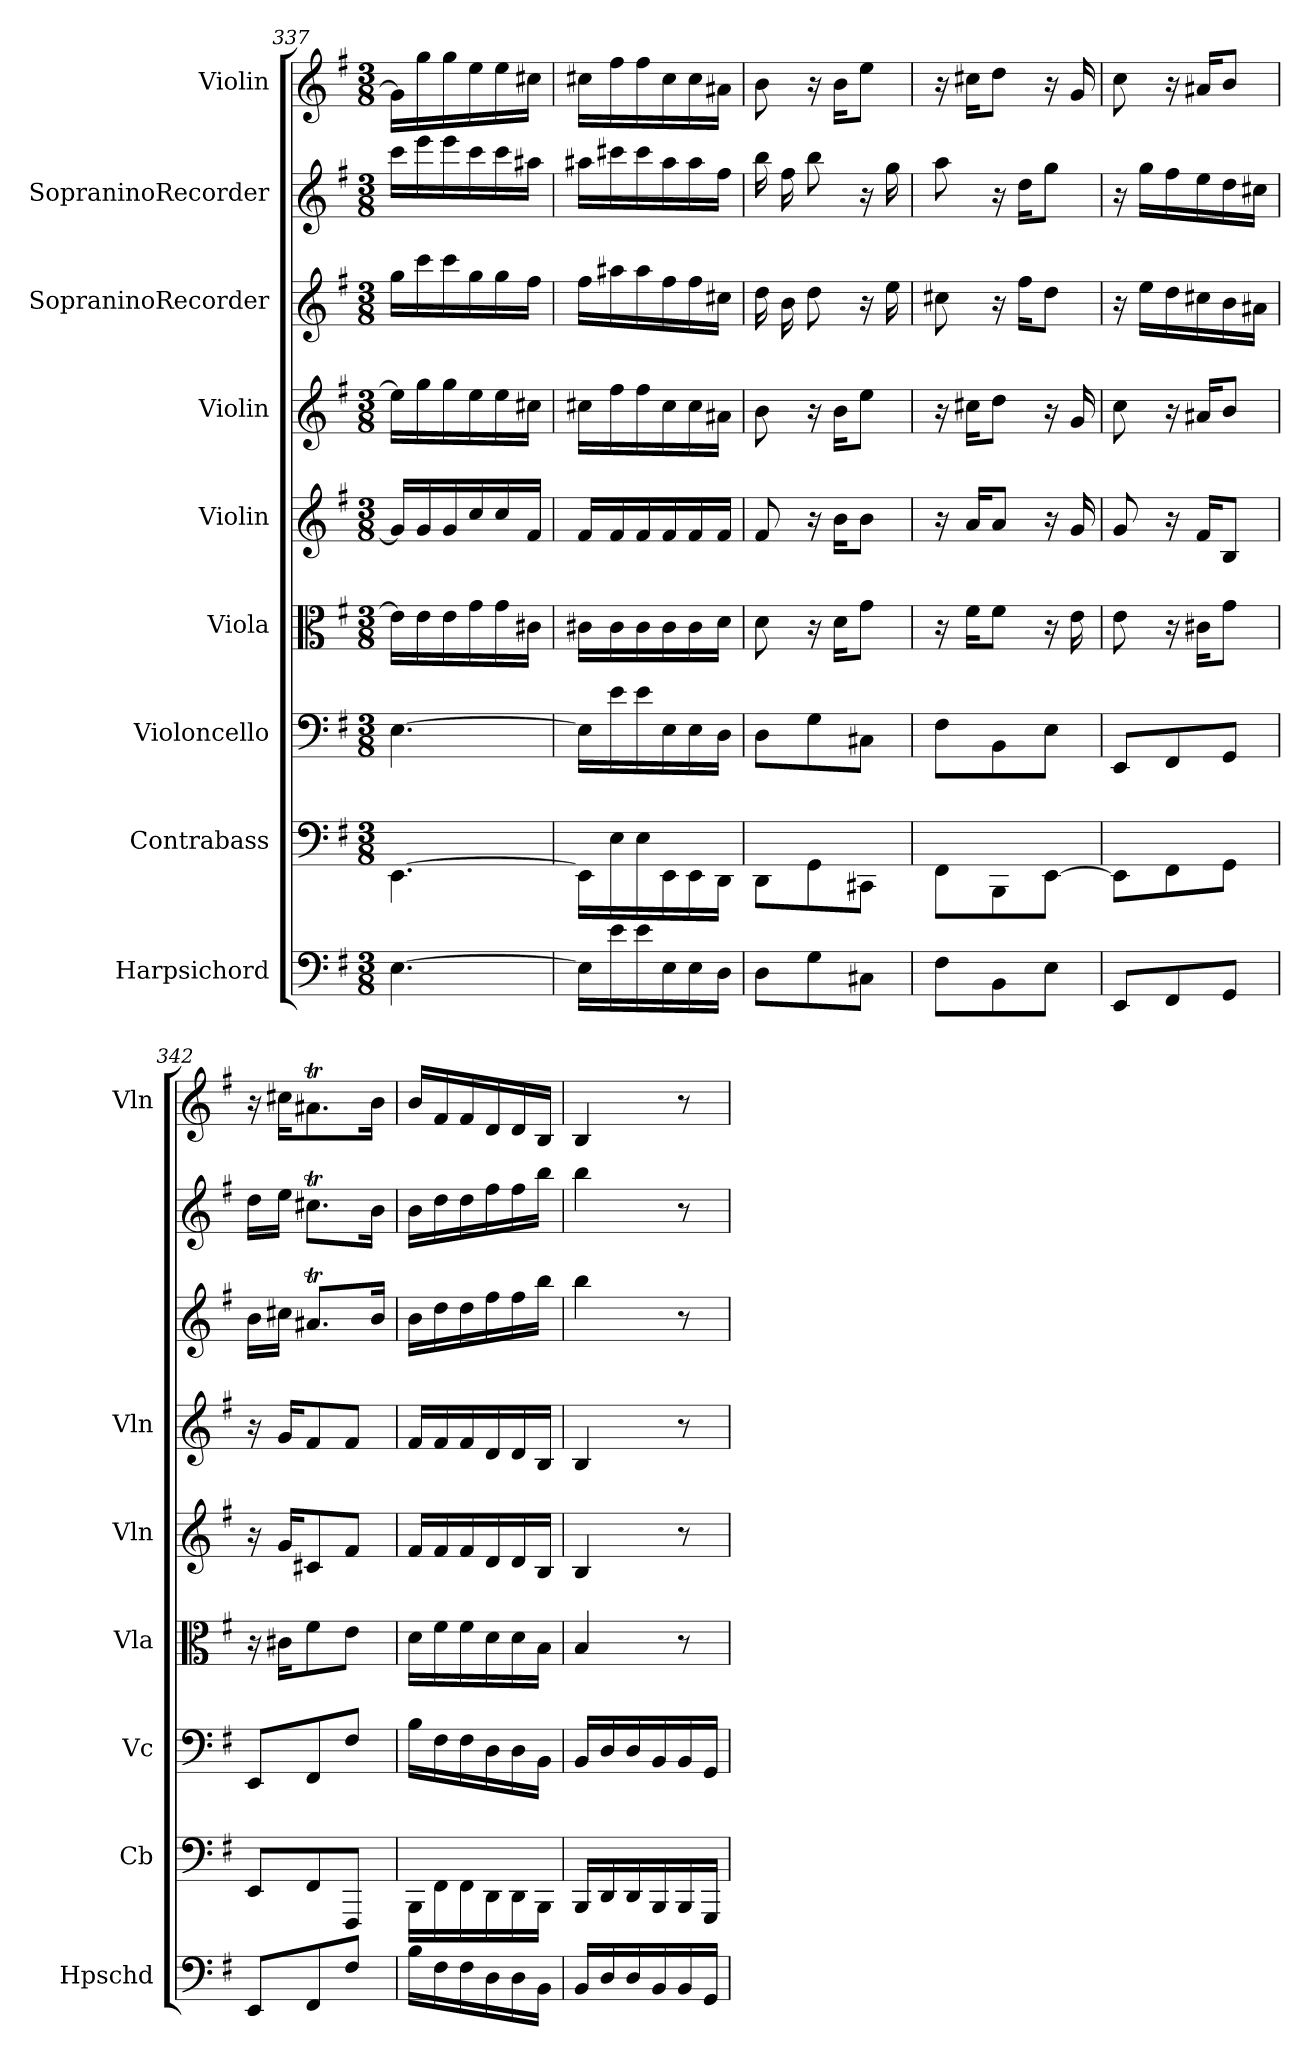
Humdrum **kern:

**kern	**kern	**kern	**kern	**kern	**kern	**kern	**kern	**kern
*part9	*part8	*part7	*part6	*part5	*part4	*part3	*part2	*part1
*staff9	*staff8	*staff7	*staff6	*staff5	*staff4	*staff3	*staff2	*staff1
*I"Harpsichord	*I"Contrabass	*I"Violoncello	*I"Viola	*I"Violin	*I"Violin	*I"SopraninoRecorder	*I"SopraninoRecorder	*I"Violin
*I'Hpschd	*I'Cb	*I'Vc	*I'Vla	*I'Vln	*I'Vln	*	*	*I'Vln
*clefF4	*clefF4	*clefF4	*clefC3	*clefG2	*clefG2	*clefG2	*clefG2	*clefG2
*k[f#]	*k[f#]	*k[f#]	*k[f#]	*k[f#]	*k[f#]	*k[f#]	*k[f#]	*k[f#]
*G:	*G:	*G:	*G:	*G:	*G:	*G:	*G:	*G:
*M3/8	*M3/8	*M3/8	*M3/8	*M3/8	*M3/8	*M3/8	*M3/8	*M3/8
=337	=337	=337	=337	=337	=337	=337	=337	=337
[4.E\	[4.EE\	[4.E\	16e\LL]	16g/LL]	16ee\LL]	16gg\LL	16ccc\LL	16g\LL]
.	.	.	16e\	16g/	16gg\	16ccc\	16eee\	16gg\
.	.	.	16e\	16g/	16gg\	16ccc\	16eee\	16gg\
.	.	.	16g\	16cc/	16ee\	16gg\	16ccc\	16ee\
.	.	.	16g\	16cc/	16ee\	16gg\	16ccc\	16ee\
.	.	.	16c#X\JJ	16f#/JJ	16cc#X\JJ	16ff#\JJ	16aa#X\JJ	16cc#X\JJ
=338	=338	=338	=338	=338	=338	=338	=338	=338
16E\LL]	16EE\LL]	16E\LL]	16c#X\LL	16f#/LL	16cc#X\LL	16ff#\LL	16aa#X\LL	16cc#X\LL
16e\	16E\	16e\	16c#\	16f#/	16ff#\	16aa#X\	16ccc#X\	16ff#\
16e\	16E\	16e\	16c#\	16f#/	16ff#\	16aa#\	16ccc#\	16ff#\
16E\	16EE\	16E\	16c#\	16f#/	16cc#\	16ff#\	16aa#\	16cc#\
16E\	16EE\	16E\	16c#\	16f#/	16cc#\	16ff#\	16aa#\	16cc#\
16D\JJ	16DD\JJ	16D\JJ	16d\JJ	16f#/JJ	16a#X\JJ	16cc#X\JJ	16ff#\JJ	16a#X\JJ
=339	=339	=339	=339	=339	=339	=339	=339	=339
8D\L	8DD\L	8D\L	8d\	8f#/	8b\	16dd\	16bb\	8b\
.	.	.	.	.	.	16b\	16ff#\	.
8G\	8GG\	8G\	16r	16r	16r	8dd\	8bb\	16r
.	.	.	16d\KL	16b\KL	16b\KL	.	.	16b\KL
8C#X\J	8CC#X\J	8C#X\J	8g\J	8b\J	8ee\J	16r	16r	8ee\J
.	.	.	.	.	.	16ee\	16gg\	.
=340	=340	=340	=340	=340	=340	=340	=340	=340
8F#\L	8FF#\L	8F#\L	16r	16r	16r	8cc#X\	8aa\	16r
.	.	.	16f#\KL	16a/KL	16cc#X\KL	.	.	16cc#X\KL
8BB\	8BBB\	8BB\	8f#\J	8a/J	8dd\J	16r	16r	8dd\J
.	.	.	.	.	.	16ff#\KL	16dd\KL	.
8E\J	[8EE\J	8E\J	16r	16r	16r	8dd\J	8gg\J	16r
.	.	.	16e\	16g/	16g/	.	.	16g/
=341	=341	=341	=341	=341	=341	=341	=341	=341
8EE/L	8EE\L]	8EE/L	8e\	8g/	8cc\	16r	16r	8cc\
.	.	.	.	.	.	16ee\LL	16gg\LL	.
8FF#/	8FF#\	8FF#/	16r	16r	16r	16dd\	16ff#\	16r
.	.	.	16c#X\KL	16f#/KL	16a#X/KL	16cc#X\	16ee\	16a#X/KL
8GG/J	8GG\J	8GG/J	8g\J	8B/J	8b/J	16b\	16dd\	8b/J
.	.	.	.	.	.	16a#X\JJ	16cc#X\JJ	.
=342	=342	=342	=342	=342	=342	=342	=342	=342
8EE/L	8EE/L	8EE/L	16r	16r	16r	16b\LL	16dd\LL	16r
.	.	.	16c#X\KL	16g/KL	16g/KL	16cc#X\JJ	16ee\JJ	16cc#X\KL
8FF#/	8FF#/	8FF#/	8f#\	8c#X/	8f#/	8.a#Xt/L	8.cc#Xt\L	8.a#Xt\
8F#/J	8FFF#/J	8F#/J	8e\J	8f#/J	8f#/J	.	.	.
.	.	.	.	.	.	16b/Jk	16b\Jk	16b\Jk
=343	=343	=343	=343	=343	=343	=343	=343	=343
16B\LL	16BBB\LL	16B\LL	16d\LL	16f#/LL	16f#/LL	16b\LL	16b\LL	16b/LL
16F#\	16FF#\	16F#\	16f#\	16f#/	16f#/	16dd\	16dd\	16f#/
16F#\	16FF#\	16F#\	16f#\	16f#/	16f#/	16dd\	16dd\	16f#/
16D\	16DD\	16D\	16d\	16d/	16d/	16ff#\	16ff#\	16d/
16D\	16DD\	16D\	16d\	16d/	16d/	16ff#\	16ff#\	16d/
16BB\JJ	16BBB\JJ	16BB\JJ	16B\JJ	16B/JJ	16B/JJ	16bb\JJ	16bb\JJ	16B/JJ
=344	=344	=344	=344	=344	=344	=344	=344	=344
16BB/LL	16BBB/LL	16BB/LL	4B/	4B/	4B/	4bb\	4bb\	4B/
16D/	16DD/	16D/	.	.	.	.	.	.
16D/	16DD/	16D/	.	.	.	.	.	.
16BB/	16BBB/	16BB/	.	.	.	.	.	.
16BB/	16BBB/	16BB/	8r	8r	8r	8r	8r	8r
16GG/JJ	16GGG/JJ	16GG/JJ	.	.	.	.	.	.
=	=	=	=	=	=	=	=	=
*-	*-	*-	*-	*-	*-	*-	*-	*-
